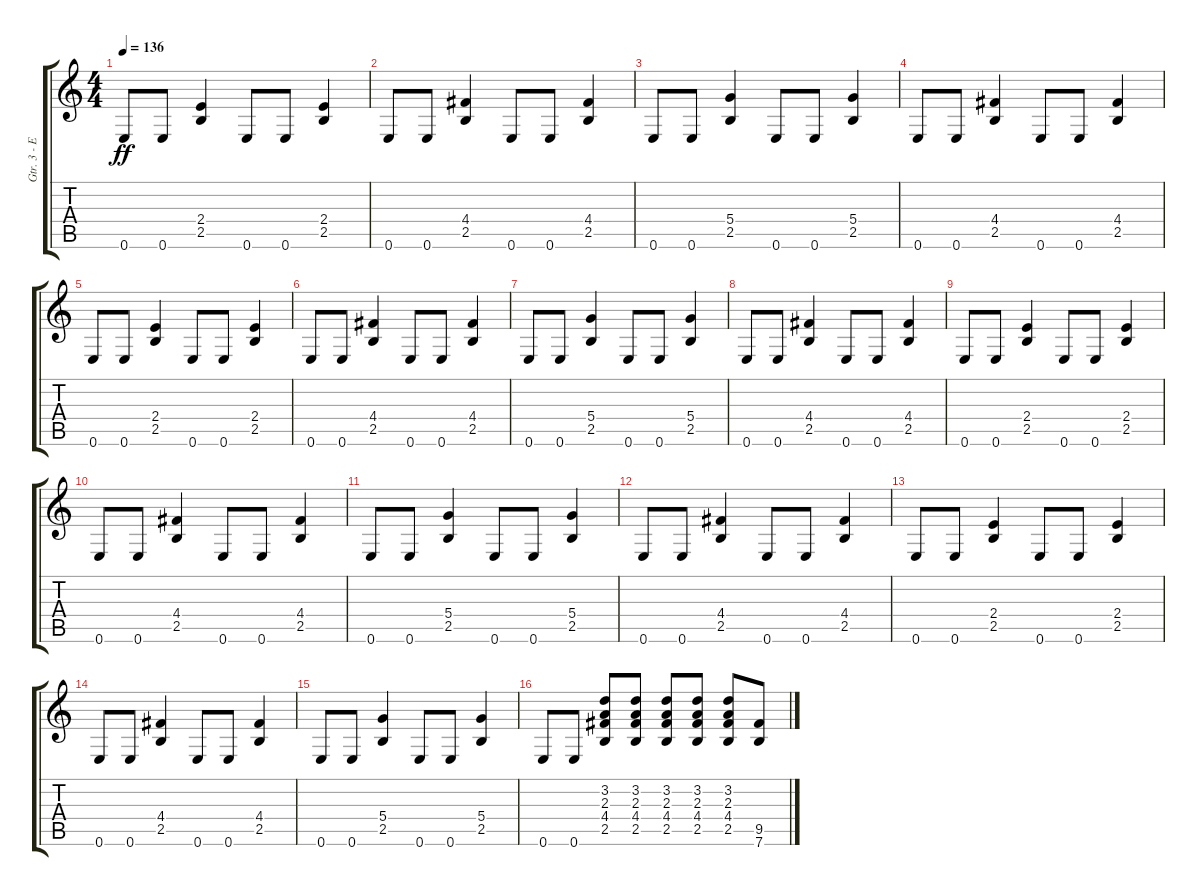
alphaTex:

\track ("Gtr. 3 - Electric" "Gtr. 3 - E") {instrument distortionguitar}
\staff {score tabs}
\tuning (E4 B3 G3 D3 A2 E2) {hide}
\ts (4 4)
\tempo 136
\clef g2
\ks c
0.6.8{dy ff} 0.6.8 (2.4 2.5).4 0.6.8 0.6.8 (2.4 2.5).4 |
0.6.8 0.6.8 (4.4 2.5).4 0.6.8 0.6.8 (4.4 2.5).4 |
0.6.8 0.6.8 (5.4 2.5).4 0.6.8 0.6.8 (5.4 2.5).4 |
0.6.8 0.6.8 (4.4 2.5).4 0.6.8 0.6.8 (4.4 2.5).4 |
0.6.8 0.6.8 (2.4 2.5).4 0.6.8 0.6.8 (2.4 2.5).4 |
0.6.8 0.6.8 (4.4 2.5).4 0.6.8 0.6.8 (4.4 2.5).4 |
0.6.8 0.6.8 (5.4 2.5).4 0.6.8 0.6.8 (5.4 2.5).4 |
0.6.8 0.6.8 (4.4 2.5).4 0.6.8 0.6.8 (4.4 2.5).4 |
0.6.8 0.6.8 (2.4 2.5).4 0.6.8 0.6.8 (2.4 2.5).4 |
0.6.8 0.6.8 (4.4 2.5).4 0.6.8 0.6.8 (4.4 2.5).4 |
0.6.8 0.6.8 (5.4 2.5).4 0.6.8 0.6.8 (5.4 2.5).4 |
0.6.8 0.6.8 (4.4 2.5).4 0.6.8 0.6.8 (4.4 2.5).4 |
0.6.8 0.6.8 (2.4 2.5).4 0.6.8 0.6.8 (2.4 2.5).4 |
0.6.8 0.6.8 (4.4 2.5).4 0.6.8 0.6.8 (4.4 2.5).4 |
0.6.8 0.6.8 (5.4 2.5).4 0.6.8 0.6.8 (5.4 2.5).4 |
0.6.8 0.6.8 (3.2 2.3 4.4 2.5).8 (3.2 2.3 4.4 2.5).8 (3.2 2.3 4.4 2.5).8 (3.2 2.3 4.4 2.5).8 (3.2 2.3 4.4 2.5).8 (9.5 7.6).8
